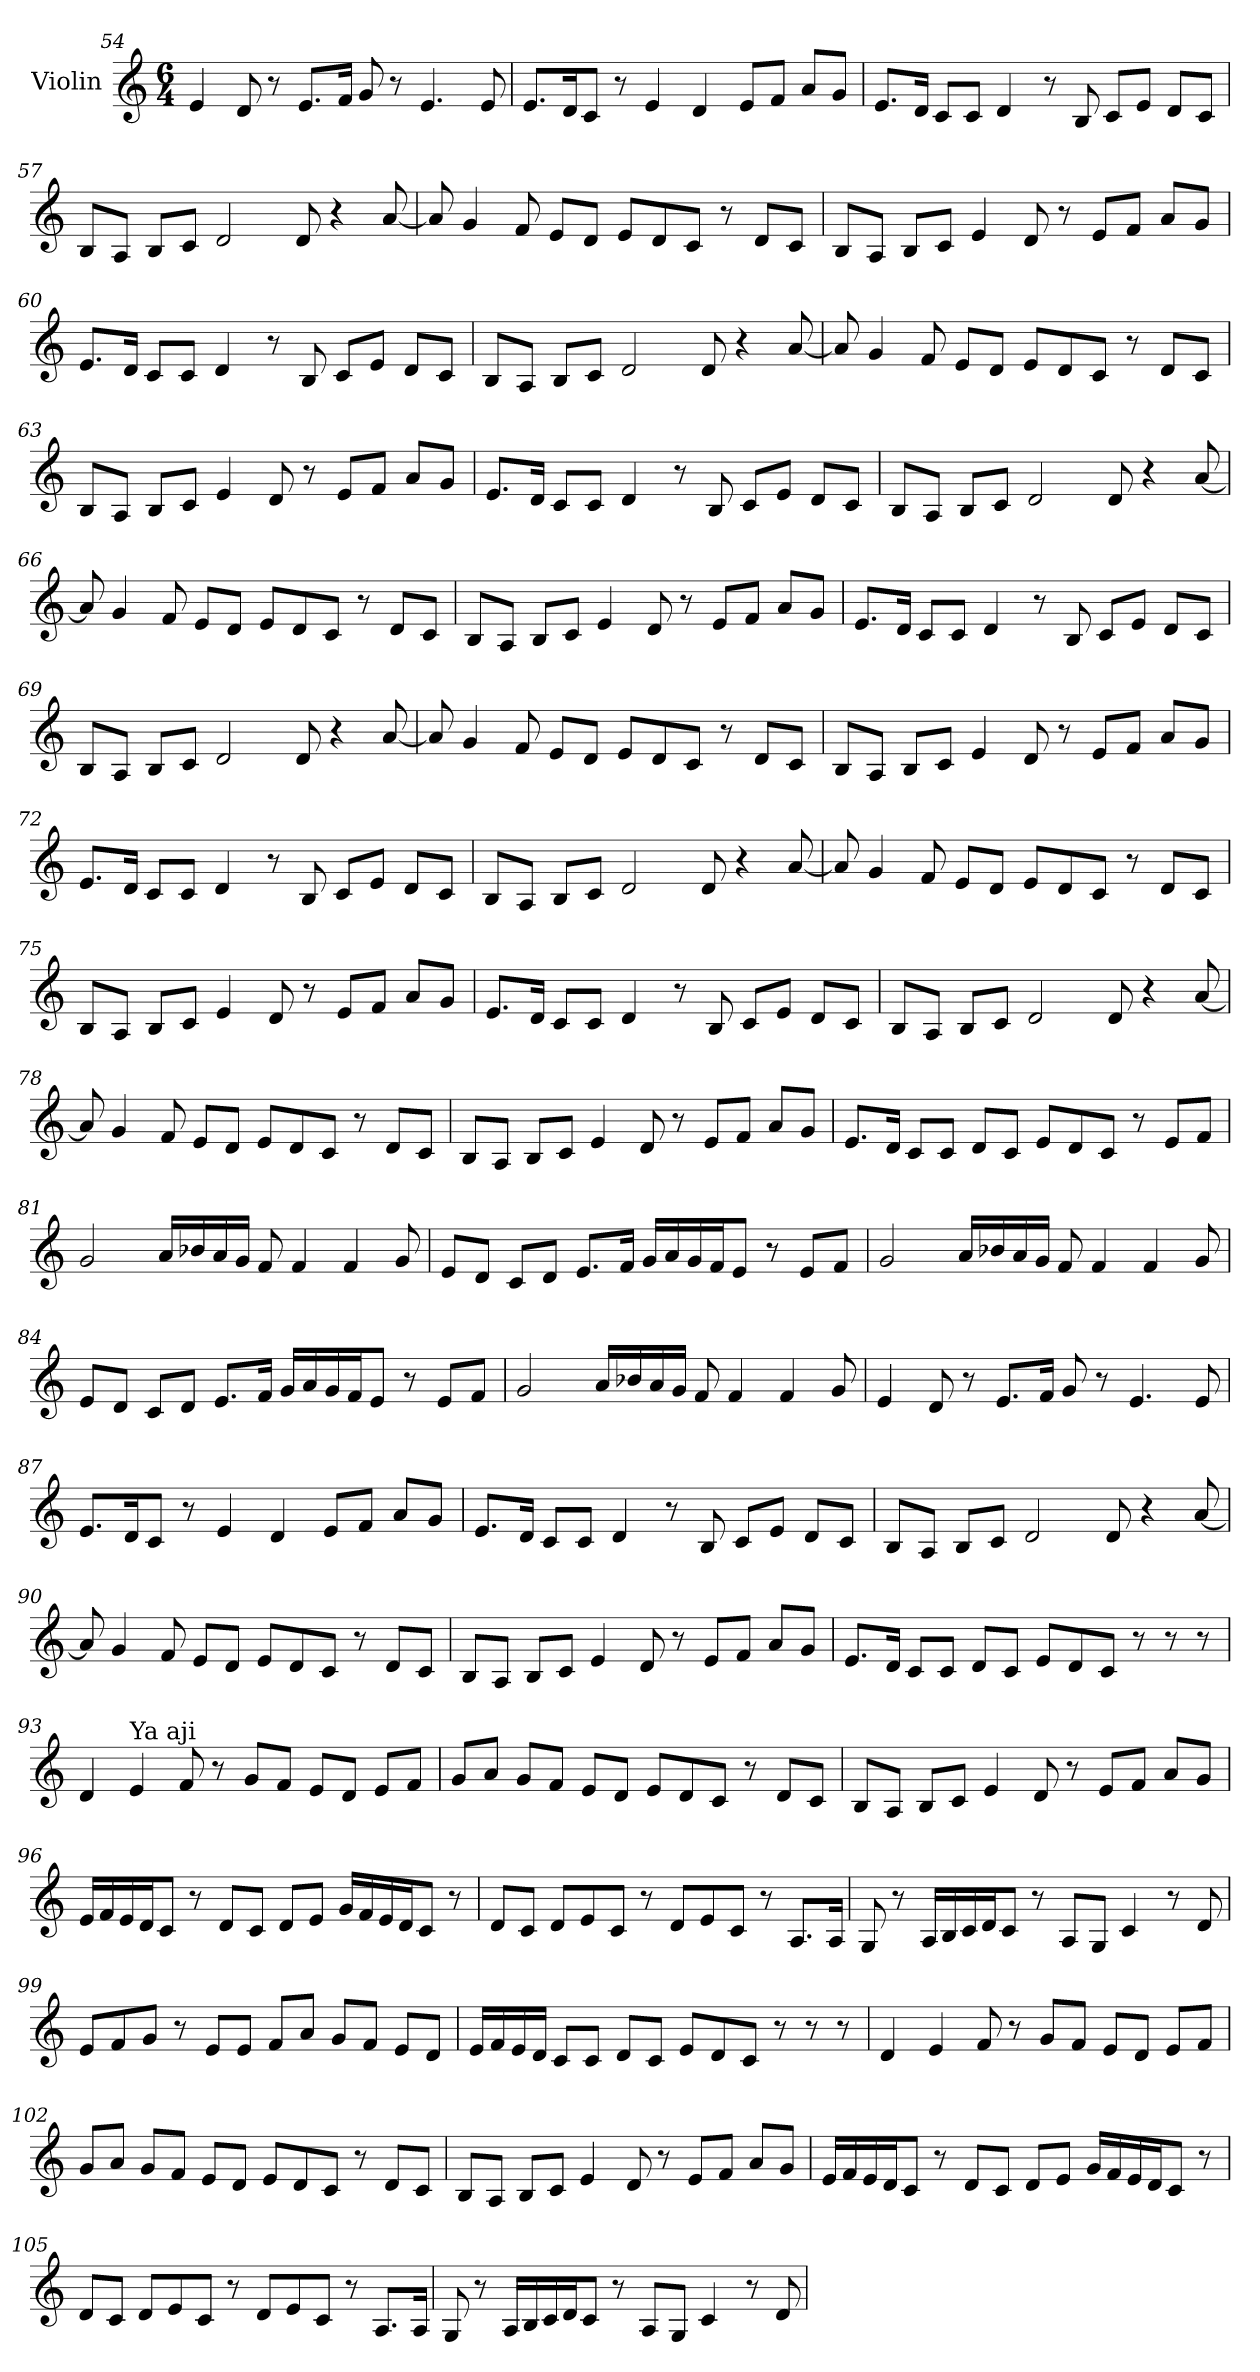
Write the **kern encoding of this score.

**kern
*part1
*staff1
*I"Violin
*clefG2
*k[]
*M6/4
=54
4e/
8d/
8r
8.e/L
16f/Jk
8g/
8r
4.e/
8e/
=55
8.e/L
16d/K
8c/J
8r
4e/
4d/
8e/L
8f/J
8a/L
8g/J
!!LO:LB:g=z
=56
8.e/L
16d/Jk
8c/L
8c/J
4d/
8r
8B/
8c/L
8e/J
8d/L
8c/J
=57
8B/L
8A/J
8B/L
8c/J
2d/
8d/
4r
[8a/
=58
8a/]
4g/
8f/
8e/L
8d/J
8e/L
8d/
8c/J
8r
8d/L
8c/J
!!LO:LB:g=z
=59
8B/L
8A/J
8B/L
8c/J
4e/
8d/
8r
8e/L
8f/J
8a/L
8g/J
=60
8.e/L
16d/Jk
8c/L
8c/J
4d/
8r
8B/
8c/L
8e/J
8d/L
8c/J
=61
8B/L
8A/J
8B/L
8c/J
2d/
8d/
4r
[8a/
!!LO:LB:g=z
=62
8a/]
4g/
8f/
8e/L
8d/J
8e/L
8d/
8c/J
8r
8d/L
8c/J
!!LO:LB:g=z
=63
8B/L
8A/J
8B/L
8c/J
4e/
8d/
8r
8e/L
8f/J
8a/L
8g/J
=64
8.e/L
16d/Jk
8c/L
8c/J
4d/
8r
8B/
8c/L
8e/J
8d/L
8c/J
=65
8B/L
8A/J
8B/L
8c/J
2d/
8d/
4r
[8a/
!!LO:PB:g=z
=66
8a/]
4g/
8f/
8e/L
8d/J
8e/L
8d/
8c/J
8r
8d/L
8c/J
!!LO:LB:g=z
=67
8B/L
8A/J
8B/L
8c/J
4e/
8d/
8r
8e/L
8f/J
8a/L
8g/J
=68
8.e/L
16d/Jk
8c/L
8c/J
4d/
8r
8B/
8c/L
8e/J
8d/L
8c/J
=69
8B/L
8A/J
8B/L
8c/J
2d/
8d/
4r
[8a/
!!LO:LB:g=z
=70
8a/]
4g/
8f/
8e/L
8d/J
8e/L
8d/
8c/J
8r
8d/L
8c/J
!!LO:LB:g=z
=71
8B/L
8A/J
8B/L
8c/J
4e/
8d/
8r
8e/L
8f/J
8a/L
8g/J
=72
8.e/L
16d/Jk
8c/L
8c/J
4d/
8r
8B/
8c/L
8e/J
8d/L
8c/J
=73
8B/L
8A/J
8B/L
8c/J
2d/
8d/
4r
[8a/
!!LO:LB:g=z
=74
8a/]
4g/
8f/
8e/L
8d/J
8e/L
8d/
8c/J
8r
8d/L
8c/J
!!LO:LB:g=z
=75
8B/L
8A/J
8B/L
8c/J
4e/
8d/
8r
8e/L
8f/J
8a/L
8g/J
=76
8.e/L
16d/Jk
8c/L
8c/J
4d/
8r
8B/
8c/L
8e/J
8d/L
8c/J
=77
8B/L
8A/J
8B/L
8c/J
2d/
8d/
4r
[8a/
!!LO:LB:g=z
=78
8a/]
4g/
8f/
8e/L
8d/J
8e/L
8d/
8c/J
8r
8d/L
8c/J
!!LO:LB:g=z
=79
8B/L
8A/J
8B/L
8c/J
4e/
8d/
8r
8e/L
8f/J
8a/L
8g/J
=80
8.e/L
16d/Jk
8c/L
8c/J
8d/L
8c/J
8e/L
8d/
8c/J
8r
8e/L
8f/J
=81
2g/
16a/LL
16b-X/
16a/
16g/JJ
8f/
4f/
4f/
8g/
!!LO:PB:g=z
=82
8e/L
8d/J
8c/L
8d/J
8.e/L
16f/Jk
16g/LL
16a/
16g/
16f/J
8e/J
8r
8e/L
8f/J
=83
2g/
16a/LL
16b-X/
16a/
16g/JJ
8f/
4f/
4f/
8g/
=84
8e/L
8d/J
8c/L
8d/J
8.e/L
16f/Jk
16g/LL
16a/
16g/
16f/J
8e/J
8r
8e/L
8f/J
!!LO:LB:g=z
=85
2g/
16a/LL
16b-X/
16a/
16g/JJ
8f/
4f/
4f/
8g/
=86
4e/
8d/
8r
8.e/L
16f/Jk
8g/
8r
4.e/
8e/
=87
8.e/L
16d/K
8c/J
8r
4e/
4d/
8e/L
8f/J
8a/L
8g/J
!!LO:LB:g=z
=88
8.e/L
16d/Jk
8c/L
8c/J
4d/
8r
8B/
8c/L
8e/J
8d/L
8c/J
=89
8B/L
8A/J
8B/L
8c/J
2d/
8d/
4r
[8a/
=90
8a/]
4g/
8f/
8e/L
8d/J
8e/L
8d/
8c/J
8r
8d/L
8c/J
!!LO:LB:g=z
=91
8B/L
8A/J
8B/L
8c/J
4e/
8d/
8r
8e/L
8f/J
8a/L
8g/J
=92
8.e/L
16d/Jk
8c/L
8c/J
8d/L
8c/J
8e/L
8d/
8c/J
8r
8r
8r
=93
4d/
!LO:TX:a:t=Ya aji
4e/
8f/
8r
8g/L
8f/J
8e/L
8d/J
8e/L
8f/J
!!LO:LB:g=z
=94
8g/L
8a/J
8g/L
8f/J
8e/L
8d/J
8e/L
8d/
8c/J
8r
8d/L
8c/J
=95
8B/L
8A/J
8B/L
8c/J
4e/
8d/
8r
8e/L
8f/J
8a/L
8g/J
=96
16e/LL
16f/
16e/
16d/J
8c/J
8r
8d/L
8c/J
8d/L
8e/J
16g/LL
16f/
16e/
16d/J
8c/J
8r
!!LO:LB:g=z
=97
8d/L
8c/J
8d/L
8e/
8c/J
8r
8d/L
8e/
8c/J
8r
8.A/L
16A/Jk
=98
8G/
8r
16A/LL
16B/
16c/
16d/J
8c/J
8r
8A/L
8G/J
4c/
8r
8d/
=99
8e/L
8f/
8g/J
8r
8e/L
8e/J
8f/L
8a/J
8g/L
8f/J
8e/L
8d/J
!!LO:LB:g=z
=100
16e/LL
16f/
16e/
16d/JJ
8c/L
8c/J
8d/L
8c/J
8e/L
8d/
8c/J
8r
8r
8r
=101
4d/
4e/
8f/
8r
8g/L
8f/J
8e/L
8d/J
8e/L
8f/J
=102
8g/L
8a/J
8g/L
8f/J
8e/L
8d/J
8e/L
8d/
8c/J
8r
8d/L
8c/J
!!LO:LB:g=z
=103
8B/L
8A/J
8B/L
8c/J
4e/
8d/
8r
8e/L
8f/J
8a/L
8g/J
=104
16e/LL
16f/
16e/
16d/J
8c/J
8r
8d/L
8c/J
8d/L
8e/J
16g/LL
16f/
16e/
16d/J
8c/J
8r
!!LO:PB:g=z
=105
8d/L
8c/J
8d/L
8e/
8c/J
8r
8d/L
8e/
8c/J
8r
8.A/L
16A/Jk
!!LO:PB:g=z
=106
8G/
8r
16A/LL
16B/
16c/
16d/J
8c/J
8r
8A/L
8G/J
4c/
8r
8d/
=
*-
